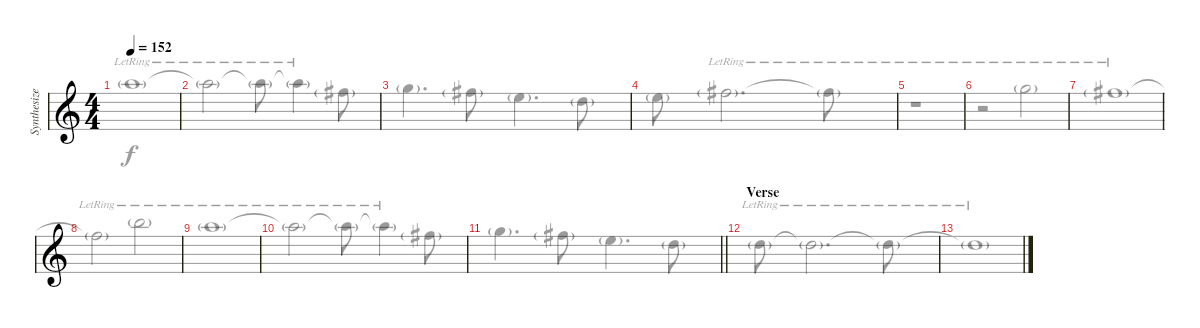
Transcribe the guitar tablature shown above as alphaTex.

\track ("Synthesizer" "Synthesize") {mute instrument pad5bowed}
\staff {score}
\tuning (E4 B3 G3 D3 A2 E2 B1) {hide}
\voice
\ts (4 4)
\tempo 152
\clef g2
\ks c
|
|
|
|
|
|
|
|
|
|
\barLineRight lightlight
|
\section ("" "Verse")
|
|
|
|
\voice
\clef g2
\ks c
17.1{g lr}.1{dy f} |
17.1{g lr t}.2 17.1{g lr t}.8 17.1{g lr t}.4 14.1{g}.8 |
15.1{g}.4{d} 14.1{g}.8 12.1{g}.4{d} 10.1{g}.8 |
12.1{g}.8 14.1{g lr}.2{d} 14.1{g lr t}.8 |
r.1 |
r.2 15.1{g lr}.2 |
14.1{g lr}.1 |
14.1{g lr t}.2 19.1{g lr}.2 |
17.1{g lr}.1 |
17.1{g lr t}.2 17.1{g lr t}.8 17.1{g lr t}.4 14.1{g}.8 |
\barLineRight lightlight
15.1{g}.4{d} 14.1{g}.8 12.1{g}.4{d} 10.1{g}.8 |
10.1{g lr}.8 10.1{g lr t}.2{d} 10.1{g lr t}.8 |
10.1{g lr t}.1 |
|
|
